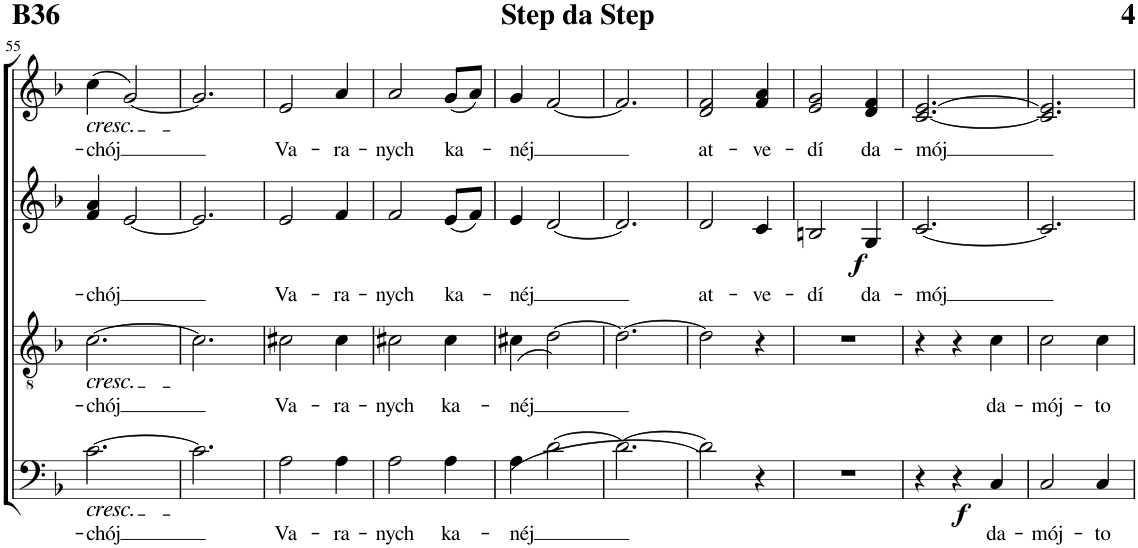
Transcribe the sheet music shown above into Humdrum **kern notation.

**kern	**text	**dynam	**kern	**text	**kern	**text	**dynam	**kern	**text
*part4	*part4	*part4	*part3	*part3	*part2	*part2	*part2	*part1	*part1
*staff4	*staff4	*staff4	*staff3	*staff3	*staff2	*staff2	*staff2	*staff1	*staff1
*I"Bass	*	*	*I"Tenor	*	*I"Alto	*	*	*I"Soprano	*
!!LO:PB:g=z
*clefF4	*	*	*clefGv2	*	*clefG2	*	*	*clefG2	*
*k[b-]	*	*	*k[b-]	*	*k[b-]	*	*	*k[b-]	*
*M3/4	*	*	*M3/4	*	*M3/4	*	*	*M3/4	*
=55	=55	=55	=55	=55	=55	=55	=55	=55	=55
!	!	!	!	!	!	!	!	!LO:TX:b:i:t=cresc.	!
!	!	!	!LO:TX:b:i:t=cresc.	!	!	!	!	!	!
!LO:TX:b:i:t=cresc.	!	!	!	!	!	!	!	!	!
!	!LO:LY:b	!	!	!LO:LY:b	!	!LO:LY:b	!	!	!LO:LY:b
[2.c\	-chój	.	[2.c\	-chój	4f/ 4a/	-chój	.	(4cc\	-chój
.	.	.	.	.	[2e/	.	.	[2g/)	.
=56	=56	=56	=56	=56	=56	=56	=56	=56	=56
2.c\]	.	.	2.c\]	.	2.e/]	.	.	2.g/]	.
=57	=57	=57	=57	=57	=57	=57	=57	=57	=57
!	!LO:LY:b	!	!	!LO:LY:b	!	!LO:LY:b	!	!	!LO:LY:b
2A\	Va-	.	2c#X\	Va-	2e/	Va-	.	2e/	Va-
!	!LO:LY:b	!	!	!LO:LY:b	!	!LO:LY:b	!	!	!LO:LY:b
4A\	-ra-	.	4c#\	-ra-	4f/	-ra-	.	4a/	-ra-
=58	=58	=58	=58	=58	=58	=58	=58	=58	=58
!	!LO:LY:b	!	!	!LO:LY:b	!	!LO:LY:b	!	!	!LO:LY:b
2A\	-nych	.	2c#X\	-nych	2f/	-nych	.	2a/	-nych
!	!LO:LY:b	!	!	!LO:LY:b	!	!LO:LY:b	!	!	!LO:LY:b
4A\	ka-	.	4c#\	ka-	(8e/L	ka-	.	(8g/L	ka-
.	.	.	.	.	8f/J)	.	.	8a/J)	.
=59	=59	=59	=59	=59	=59	=59	=59	=59	=59
!	!LO:LY:b	!	!	!LO:LY:b	!	!LO:LY:b	!	!	!LO:LY:b
(4A\	-néj	.	(4c#X\	-néj	4e/	-néj	.	4g/	-néj
[2d\	.	.	[2d\)	.	[2d/	.	.	[2f/	.
=60	=60	=60	=60	=60	=60	=60	=60	=60	=60
2.d\_	.	.	2.d\_	.	2.d/]	.	.	2.f/]	.
=61	=61	=61	=61	=61	=61	=61	=61	=61	=61
!	!	!	!	!	!	!LO:LY:b	!	!	!LO:LY:b
2d\])	.	.	2d\]	.	2d/	at-	.	2d/ 2f/	at-
!	!	!	!	!	!	!LO:LY:b	!	!	!LO:LY:b
4r	.	.	4r	.	4c/	-ve-	.	4f/ 4a/	-ve-
=62	=62	=62	=62	=62	=62	=62	=62	=62	=62
!	!	!	!	!	!	!LO:LY:b	!	!	!LO:LY:b
2.r	.	.	2.r	.	2Bn/	-dí	.	2e/ 2g/	-dí
!	!	!	!	!	!	!LO:LY:b	!LO:DY:b	!	!LO:LY:b
.	.	.	.	.	4G/	da-	f	4d/ 4f/	da-
=63	=63	=63	=63	=63	=63	=63	=63	=63	=63
!	!	!	!	!	!	!LO:LY:b	!	!	!LO:LY:b
4r	.	.	4r	.	[2.c/	-mój	.	[2.c/ [2.e/	-mój
!	!	!LO:DY:b	!	!	!	!	!	!	!
4r	.	f	4r	.	.	.	.	.	.
!	!LO:LY:b	!	!	!LO:LY:b	!	!	!	!	!
4C/	da-	.	4c\	da-	.	.	.	.	.
=64	=64	=64	=64	=64	=64	=64	=64	=64	=64
!	!LO:LY:b	!	!	!LO:LY:b	!	!	!	!	!
2C/	-mój-	.	2c\	-mój-	2.c/]	.	.	2.c/] 2.e/]	.
!	!LO:LY:b	!	!	!LO:LY:b	!	!	!	!	!
4C/	-to	.	4c\	-to	.	.	.	.	.
=	=	=	=	=	=	=	=	=	=
*-	*-	*-	*-	*-	*-	*-	*-	*-	*-
